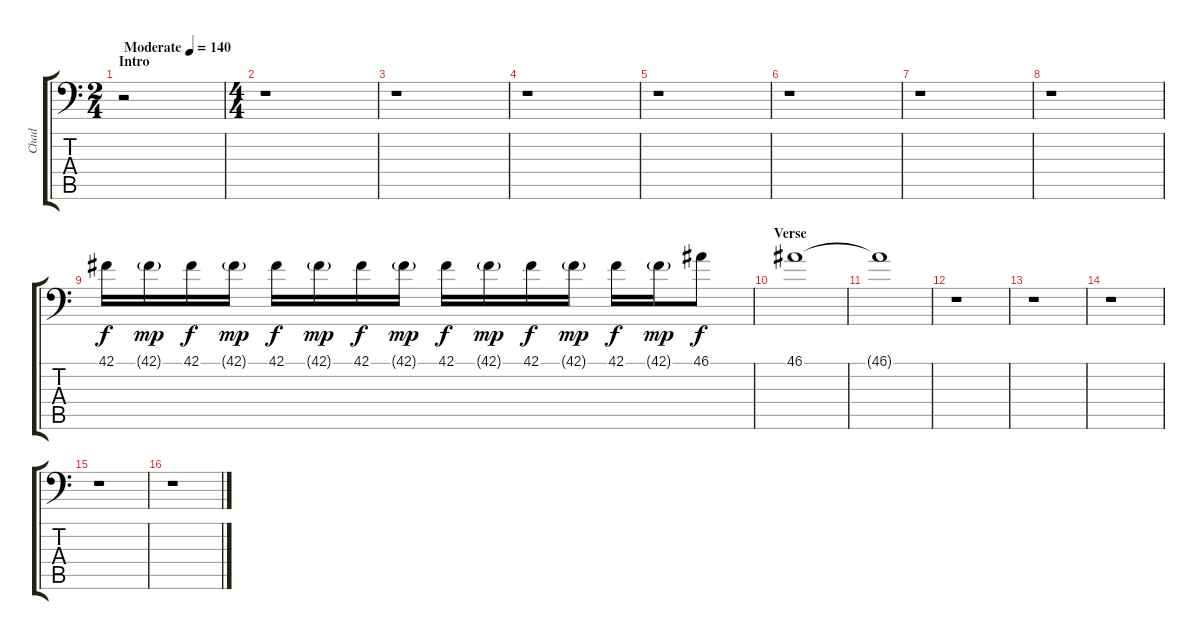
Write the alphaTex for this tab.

\track ("Chad" "Chad") {instrument acousticgrandpiano}
\staff {score tabs}
\tuning (C-1 C-1 C-1 C-1 C-1 C-1) {hide}
\ts (2 4)
\section ("" "Intro")
\tempo (140 "Moderate")
\clef f4
\ks c
r.2{dy f instrument acousticgrandpiano} |
\ts (4 4)
r.1 |
r.1 |
r.1 |
r.1 |
r.1 |
r.1 |
r.1 |
42.1.16 42.1{g}.16{dy mp} 42.1.16{dy f} 42.1{g}.16{dy mp} 42.1.16{dy f} 42.1{g}.16{dy mp} 42.1.16{dy f} 42.1{g}.16{dy mp} 42.1.16{dy f} 42.1{g}.16{dy mp} 42.1.16{dy f} 42.1{g}.16{dy mp} 42.1.16{dy f} 42.1{g}.16{dy mp} 46.1.8{dy f} |
\section ("" "Verse")
46.1.1 |
46.1{t}.1 |
r.1 |
r.1 |
r.1 |
r.1 |
r.1
